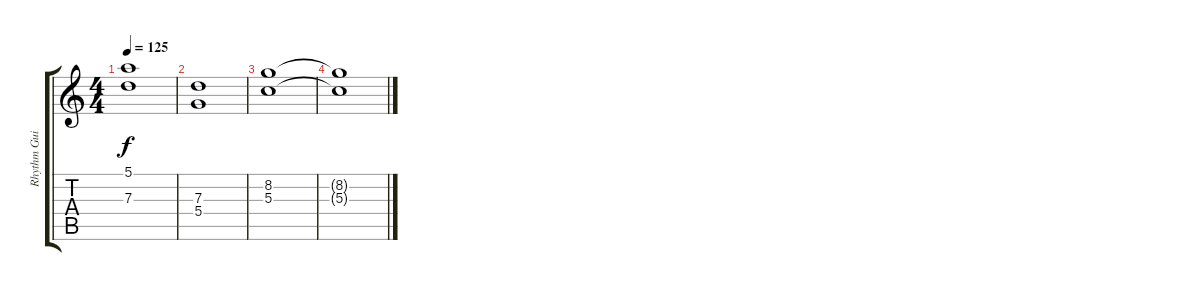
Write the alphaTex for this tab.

\track ("Rhythm Guitar" "Rhythm Gui") {instrument distortionguitar}
\staff {score tabs}
\tuning (E4 B3 G3 D3 A2 E2) {hide}
\ts (4 4)
\tempo 125
\clef g2
\ks c
(5.1 7.3).1{dy f} |
(7.3 5.4).1 |
(8.2 5.3).1 |
(8.2{t} 5.3{t}).1
